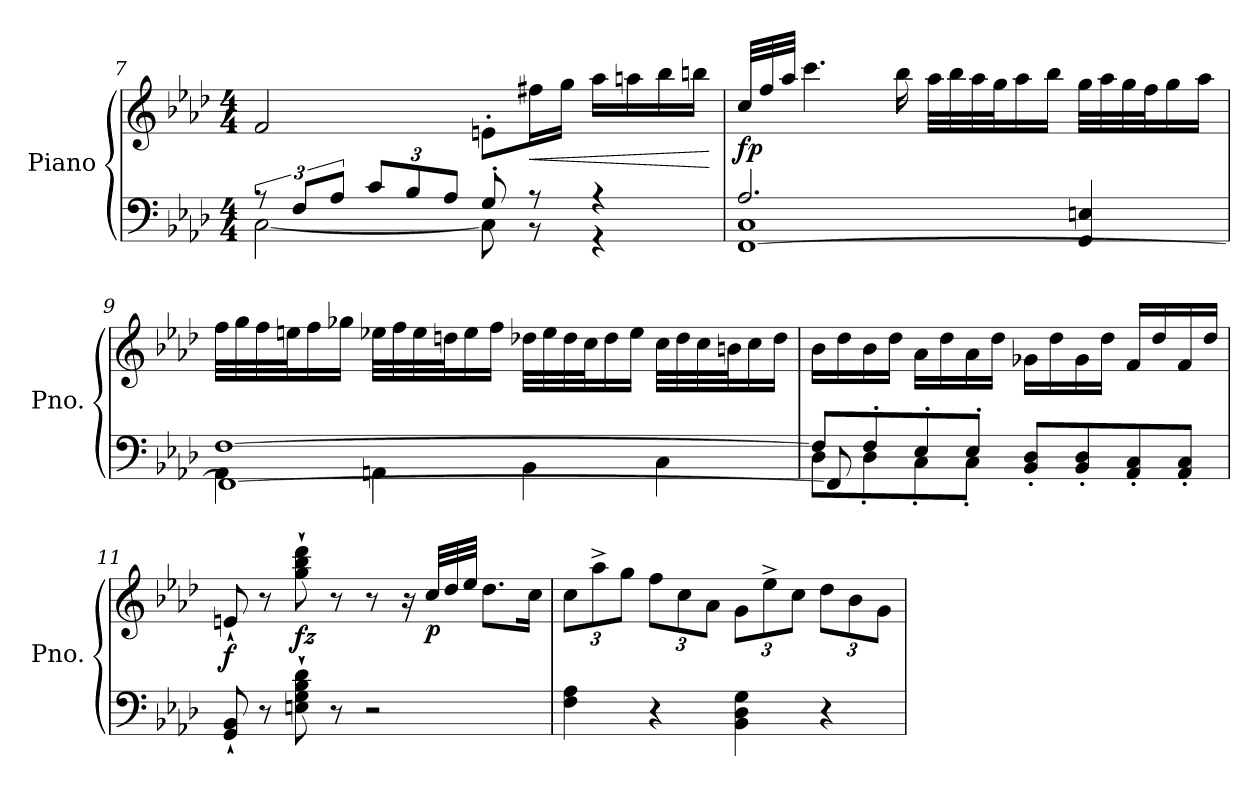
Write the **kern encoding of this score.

**kern	**kern	**dynam
*part1	*part1	*part1
*staff2	*staff1	*staff1/2
*I"Piano	*	*
*I'Pno.	*	*
*clefF4	*clefG2	*
*k[b-e-a-d-]	*k[b-e-a-d-]	*
*M4/4	*M4/4	*
=7	=7	=7
*^	*	*
12r	[2C\	2f/	.
12F/L	.	.	.
12A-/J	.	.	.
*Xbrackettup	*	*	*
12c/L	.	.	.
12B-/	.	.	.
12A-/J	.	.	.
8G'/	8C\]	8en'\L	.
!	!	!	!LO:HP:b
8r	8r	16ff#X\L	<
.	.	16gg\JJ	.
4r	4r	16aa-\LL	.
.	.	16aan\	.
.	.	16bb-\	.
.	.	16bbn\JJ	.
*v	*v	*	*
.	.	[
!!LO:LB:g=z
=8	=8	=8
*^	*	*
*	*^	*	*
*	*	*	*Xtuplet	*
!	!	!	!	!LO:DY:b
2.A-/	1C	[1FF	48cc/LLL	fp
.	.	.	48ff/	.
.	.	.	48aa-/JJJ	.
.	.	.	4.ccc\	.
.	.	.	16bb-\	.
.	.	.	32aa-\LLL	.
.	.	.	32bb-\	.
.	.	.	32aa-\	.
.	.	.	32gg\J	.
.	.	.	16aa-\	.
.	.	.	16bb-\JJ	.
4GG/ 4En/	.	.	32gg\LLL	.
.	.	.	32aa-\	.
.	.	.	32gg\	.
.	.	.	32ff\J	.
.	.	.	16gg\	.
.	.	.	16aa-\JJ	.
=9	=9	=9	=9	=9
[1F	4AA-\	1FF_	32ff\LLL	.
.	.	.	32gg\	.
.	.	.	32ff\	.
.	.	.	32een\J	.
.	.	.	16ff\	.
.	.	.	16gg-X\JJ	.
.	4AAn\	.	32ee-X\LLL	.
.	.	.	32ff\	.
.	.	.	32ee-\	.
.	.	.	32ddn\J	.
.	.	.	16ee-\	.
.	.	.	16ff\JJ	.
.	4BB-\	.	32dd-X\LLL	.
.	.	.	32ee-\	.
.	.	.	32dd-\	.
.	.	.	32cc\J	.
.	.	.	16dd-\	.
.	.	.	16ee-\JJ	.
.	4C\	.	32cc\LLL	.
.	.	.	32dd-\	.
.	.	.	32cc\	.
.	.	.	32bn\J	.
.	.	.	16cc\	.
.	.	.	16dd-\JJ	.
!!LO:LB:g=z
=10	=10	=10	=10	=10
8F/L]	8D-\L	8FF/]	16b-\LL	.
.	.	.	16dd-\	.
8F'/	8D-'\	2..ryy	16b-\	.
.	.	.	16dd-\JJ	.
8E-'/	8C'\	.	16a-\LL	.
.	.	.	16dd-\	.
8E-'/J	8C'\J	.	16a-\	.
.	.	.	16dd-\JJ	.
8BB-/' 8D-/'L	2ryy	.	16g-X\LL	.
.	.	.	16dd-\	.
8BB-/' 8D-/'	.	.	16g-\	.
.	.	.	16dd-\JJ	.
8AA-/' 8C/'	.	.	16f/LL	.
.	.	.	16dd-/	.
8AA-/' 8C/'J	.	.	16f/	.
.	.	.	16dd-/JJ	.
*v	*v	*v	*	*
=11	=11	=11
!	!	!LO:DY:b
8GG/` 8BB-/`	8en`/	f
8r	8r	.
!	!	!LO:DY:b
8En\` 8G\` 8B-\` 8d-\`	8gg\` 8bb-\` 8ddd-\`	fz
8r	8r	.
2r	8r	.
.	16r	.
!	!	!LO:DY:b
.	48cc/LLL	p
.	48dd-!/	.
.	48ee-!/JJJ	.
.	8.dd-\L	.
.	16cc\Jk	.
=12	=12	=12
*	*tuplet	*
*	*Xbrackettup	*
4F\ 4A-\	12cc\L	.
.	12aa-^\	.
.	12gg\J	.
4r	12ff\L	.
.	12cc\	.
.	12a-\J	.
4BB-\ 4D-\ 4G\	12g\L	.
.	12ee-^\	.
.	12cc\J	.
4r	12dd-\L	.
.	12b-\	.
.	12g\J	.
=	=	=
*-	*-	*-
